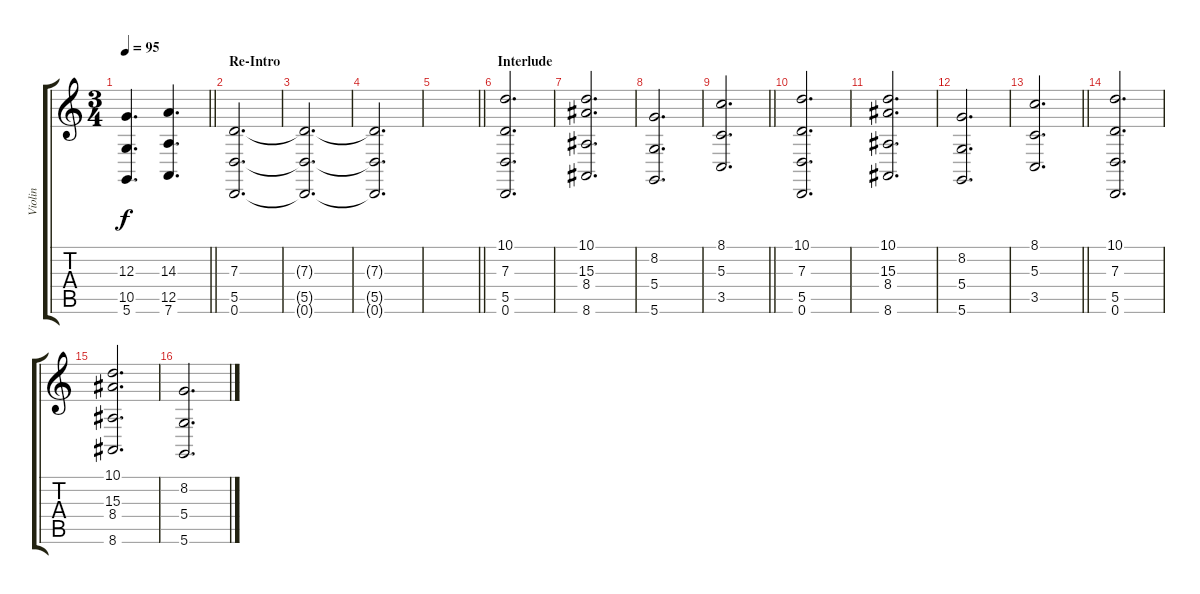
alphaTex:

\track ("Violin" "Violin") {instrument stringensemble2}
\staff {score tabs}
\tuning (E4 B3 G3 D3 A2 D2) {hide}
\ts (3 4)
\tempo 95
\clef g2
\barLineRight lightlight
\ks c
(12.3{t} 10.5{t} 5.6{t}).4{d dy f} (14.3 12.5 7.6).4{d} |
\section ("" "Re-Intro")
(7.3 5.5 0.6).2{d} |
(7.3{t} 5.5{t} 0.6{t}).2{d} |
(7.3{t} 5.5{t} 0.6{t}).2{d} |
\barLineRight lightlight
|
\section ("" "Interlude")
(10.1 7.3 5.5 0.6).2{d} |
(10.1 15.3 8.4 8.6).2{d} |
(8.2 5.4 5.6).2{d} |
\barLineRight lightlight
(8.1 5.3 3.5).2{d} |
(10.1 7.3 5.5 0.6).2{d} |
(10.1 15.3 8.4 8.6).2{d} |
(8.2 5.4 5.6).2{d} |
\barLineRight lightlight
(8.1 5.3 3.5).2{d} |
(10.1 7.3 5.5 0.6).2{d} |
(10.1 15.3 8.4 8.6).2{d} |
(8.2 5.4 5.6).2{d}
